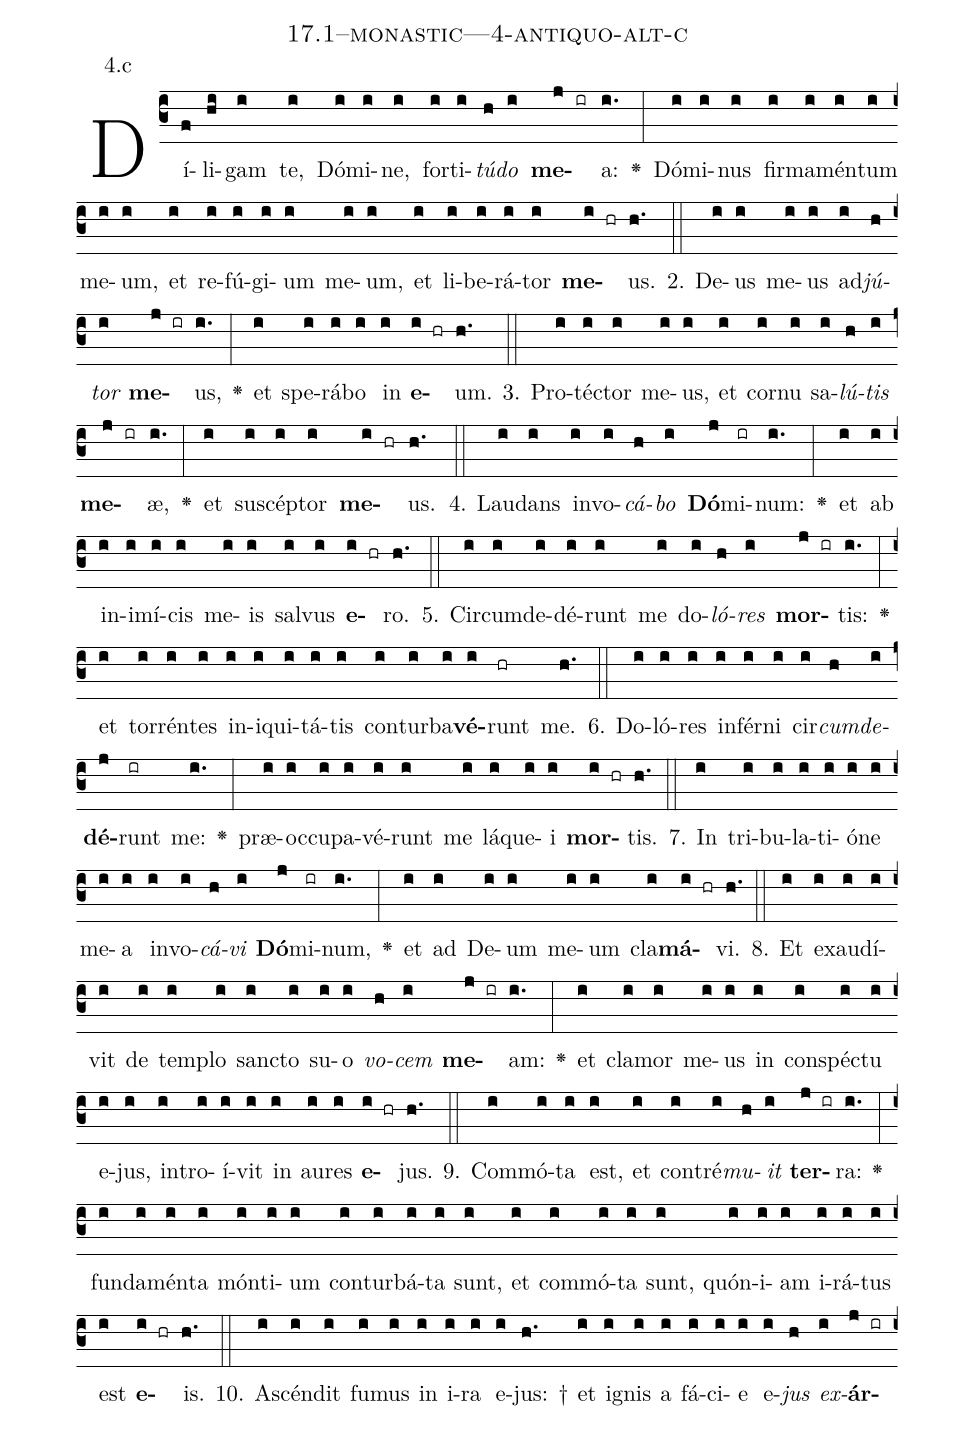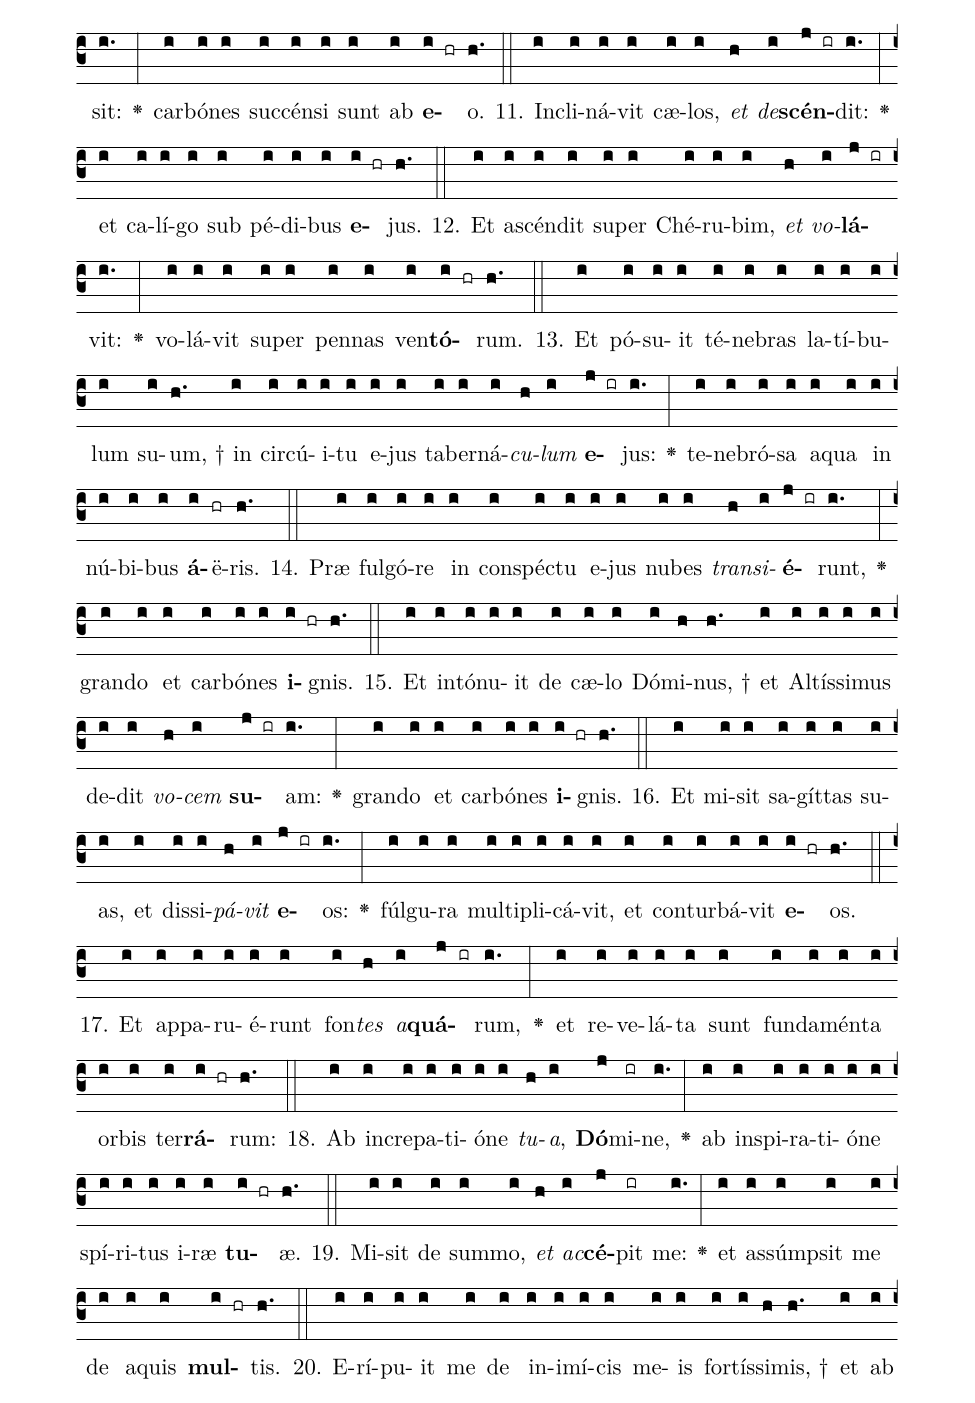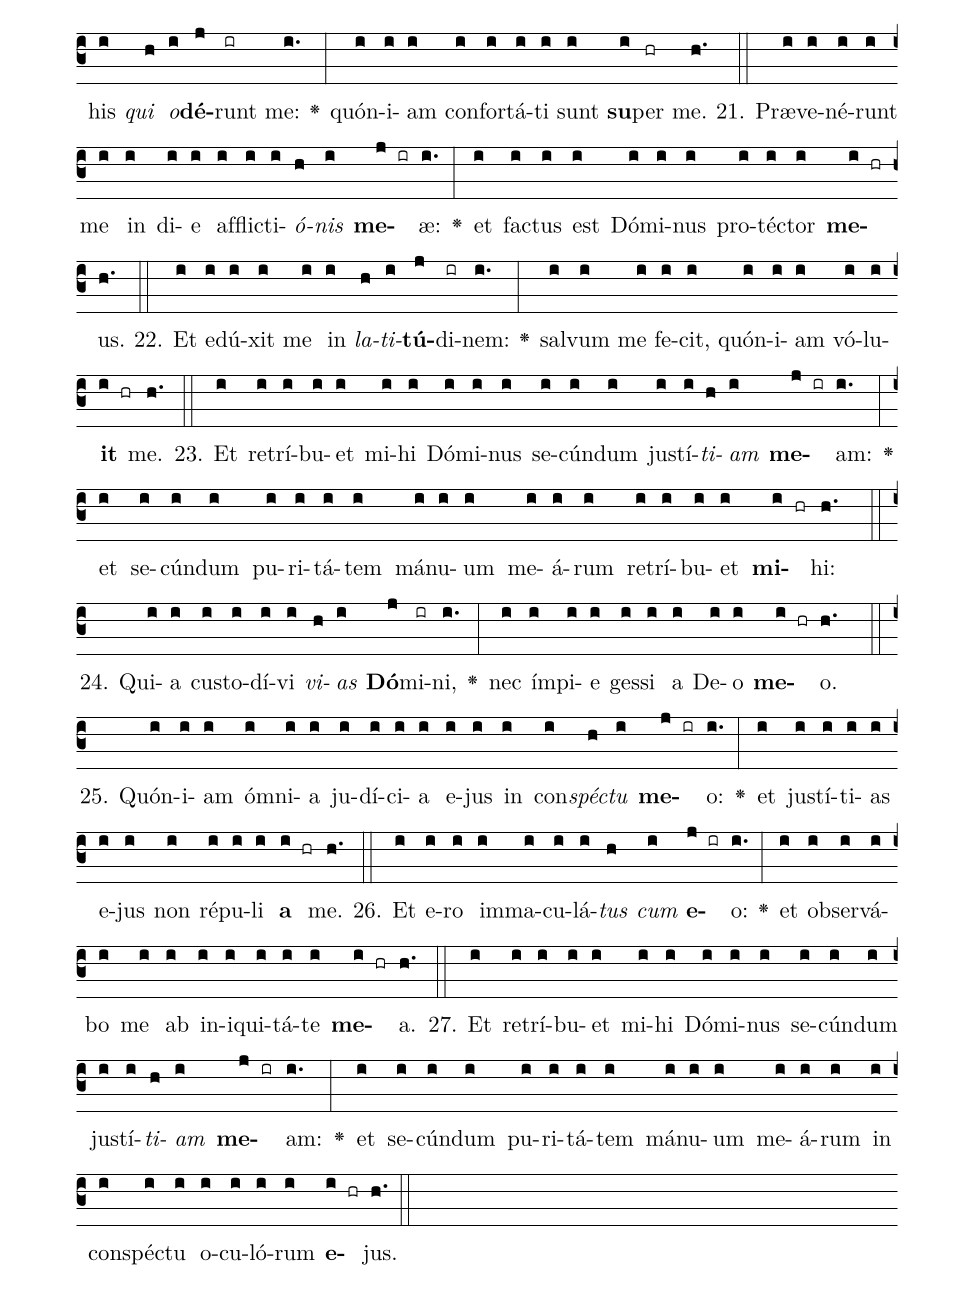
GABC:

name: 17.1--monastic---4-antiquo-alt-c;
annotation: 4.c;
%%
(c3)Dí(f)li(hi)gam(i) te,(i) Dó(i)mi(i)ne,(i) for(i)ti(i)<i>tú</i>(h)<i>do</i>(i) <b>me</b>(j ir)a:(i.) <v>\greheightstar</v>(:) Dó(i)mi(i)nus(i) fir(i)ma(i)mén(i)tum(i) me(i)um,(i) et(i) re(i)fú(i)gi(i)um(i) me(i)um,(i) et(i) li(i)be(i)rá(i)tor(i) <b>me</b>(i hr)us.(h.) (::)
2. De(i)us(i) me(i)us(i) ad(i)<i>jú</i>(h)<i>tor</i>(i) <b>me</b>(j ir)us,(i.) <v>\greheightstar</v>(:) et(i) spe(i)rá(i)bo(i) in(i) <b>e</b>(i hr)um.(h.) (::)
3. Pro(i)téc(i)tor(i) me(i)us,(i) et(i) cor(i)nu(i) sa(i)<i>lú</i>(h)<i>tis</i>(i) <b>me</b>(j ir)æ,(i.) <v>\greheightstar</v>(:) et(i) su(i)scép(i)tor(i) <b>me</b>(i hr)us.(h.) (::)
4. Lau(i)dans(i) in(i)vo(i)<i>cá</i>(h)<i>bo</i>(i) <b>Dó</b>(j)mi(ir)num:(i.) <v>\greheightstar</v>(:) et(i) ab(i) in(i)i(i)mí(i)cis(i) me(i)is(i) sal(i)vus(i) <b>e</b>(i hr)ro.(h.) (::)
5. Cir(i)cum(i)de(i)dé(i)runt(i) me(i) do(i)<i>ló</i>(h)<i>res</i>(i) <b>mor</b>(j ir)tis:(i.) <v>\greheightstar</v>(:) et(i) tor(i)rén(i)tes(i) in(i)i(i)qui(i)tá(i)tis(i) con(i)tur(i)ba(i)<b>vé</b>(i)runt(hr) me.(h.) (::)
6. Do(i)ló(i)res(i) in(i)fér(i)ni(i) cir(i)<i>cum</i>(h)<i>de</i>(i)<b>dé</b>(j)runt(ir) me:(i.) <v>\greheightstar</v>(:) præ(i)oc(i)cu(i)pa(i)vé(i)runt(i) me(i) lá(i)que(i)i(i) <b>mor</b>(i hr)tis.(h.) (::)
7. In(i) tri(i)bu(i)la(i)ti(i)ó(i)ne(i) me(i)a(i) in(i)vo(i)<i>cá</i>(h)<i>vi</i>(i) <b>Dó</b>(j)mi(ir)num,(i.) <v>\greheightstar</v>(:) et(i) ad(i) De(i)um(i) me(i)um(i) cla(i)<b>má</b>(i hr)vi.(h.) (::)
8. Et(i) ex(i)au(i)dí(i)vit(i) de(i) tem(i)plo(i) sanc(i)to(i) su(i)o(i) <i>vo</i>(h)<i>cem</i>(i) <b>me</b>(j ir)am:(i.) <v>\greheightstar</v>(:) et(i) cla(i)mor(i) me(i)us(i) in(i) con(i)spéc(i)tu(i) e(i)jus,(i) in(i)tro(i)í(i)vit(i) in(i) au(i)res(i) <b>e</b>(i hr)jus.(h.) (::)
9. Com(i)mó(i)ta(i) est,(i) et(i) con(i)tré(i)<i>mu</i>(h)<i>it</i>(i) <b>ter</b>(j ir)ra:(i.) <v>\greheightstar</v>(:) fun(i)da(i)mén(i)ta(i) món(i)ti(i)um(i) con(i)tur(i)bá(i)ta(i) sunt,(i) et(i) com(i)mó(i)ta(i) sunt,(i) quón(i)i(i)am(i) i(i)rá(i)tus(i) est(i) <b>e</b>(i hr)is.(h.) (::)
10. A(i)scén(i)dit(i) fu(i)mus(i) in(i) i(i)ra(i) e(i)jus: †(h.) et(i) i(i)gnis(i) a(i) fá(i)ci(i)e(i) e(i)<i>jus</i>(h) <i>ex</i>(i)<b>ár</b>(j ir)sit:(i.) <v>\greheightstar</v>(:) car(i)bó(i)nes(i) suc(i)cén(i)si(i) sunt(i) ab(i) <b>e</b>(i hr)o.(h.) (::)
11. In(i)cli(i)ná(i)vit(i) cæ(i)los,(i) <i>et</i>(h) <i>de</i>(i)<b>scén</b>(j ir)dit:(i.) <v>\greheightstar</v>(:) et(i) ca(i)lí(i)go(i) sub(i) pé(i)di(i)bus(i) <b>e</b>(i hr)jus.(h.) (::)
12. Et(i) a(i)scén(i)dit(i) su(i)per(i) Ché(i)ru(i)bim,(i) <i>et</i>(h) <i>vo</i>(i)<b>lá</b>(j ir)vit:(i.) <v>\greheightstar</v>(:) vo(i)lá(i)vit(i) su(i)per(i) pen(i)nas(i) ven(i)<b>tó</b>(i hr)rum.(h.) (::)
13. Et(i) pó(i)su(i)it(i) té(i)ne(i)bras(i) la(i)tí(i)bu(i)lum(i) su(i)um, †(h.) in(i) cir(i)cú(i)i(i)tu(i) e(i)jus(i) ta(i)ber(i)ná(i)<i>cu</i>(h)<i>lum</i>(i) <b>e</b>(j ir)jus:(i.) <v>\greheightstar</v>(:) te(i)ne(i)bró(i)sa(i) a(i)qua(i) in(i) nú(i)bi(i)bus(i) <b>á</b>(i)ë(hr)ris.(h.) (::)
14. Præ(i) ful(i)gó(i)re(i) in(i) con(i)spéc(i)tu(i) e(i)jus(i) nu(i)bes(i) <i>trans</i>(h)<i>i</i>(i)<b>é</b>(j ir)runt,(i.) <v>\greheightstar</v>(:) gran(i)do(i) et(i) car(i)bó(i)nes(i) <b>i</b>(i hr)gnis.(h.) (::)
15. Et(i) in(i)tó(i)nu(i)it(i) de(i) cæ(i)lo(i) Dó(i)mi(h)nus, †(h.) et(i) Al(i)tís(i)si(i)mus(i) de(i)dit(i) <i>vo</i>(h)<i>cem</i>(i) <b>su</b>(j ir)am:(i.) <v>\greheightstar</v>(:) gran(i)do(i) et(i) car(i)bó(i)nes(i) <b>i</b>(i hr)gnis.(h.) (::)
16. Et(i) mi(i)sit(i) sa(i)gít(i)tas(i) su(i)as,(i) et(i) dis(i)si(i)<i>pá</i>(h)<i>vit</i>(i) <b>e</b>(j ir)os:(i.) <v>\greheightstar</v>(:) fúl(i)gu(i)ra(i) mul(i)ti(i)pli(i)cá(i)vit,(i) et(i) con(i)tur(i)bá(i)vit(i) <b>e</b>(i hr)os.(h.) (::)
17. Et(i) ap(i)pa(i)ru(i)é(i)runt(i) fon(i)<i>tes</i>(h) <i>a</i>(i)<b>quá</b>(j ir)rum,(i.) <v>\greheightstar</v>(:) et(i) re(i)ve(i)lá(i)ta(i) sunt(i) fun(i)da(i)mén(i)ta(i) or(i)bis(i) ter(i)<b>rá</b>(i hr)rum:(h.) (::)
18. Ab(i) in(i)cre(i)pa(i)ti(i)ó(i)ne(i) <i>tu</i>(h)<i>a</i>,(i) <b>Dó</b>(j)mi(ir)ne,(i.) <v>\greheightstar</v>(:) ab(i) in(i)spi(i)ra(i)ti(i)ó(i)ne(i) spí(i)ri(i)tus(i) i(i)ræ(i) <b>tu</b>(i hr)æ.(h.) (::)
19. Mi(i)sit(i) de(i) sum(i)mo,(i) <i>et</i>(h) <i>ac</i>(i)<b>cé</b>(j)pit(ir) me:(i.) <v>\greheightstar</v>(:) et(i) as(i)súmp(i)sit(i) me(i) de(i) a(i)quis(i) <b>mul</b>(i hr)tis.(h.) (::)
20. E(i)rí(i)pu(i)it(i) me(i) de(i) in(i)i(i)mí(i)cis(i) me(i)is(i) for(i)tís(i)si(h)mis, †(h.) et(i) ab(i) his(i) <i>qui</i>(h) <i>o</i>(i)<b>dé</b>(j)runt(ir) me:(i.) <v>\greheightstar</v>(:) quón(i)i(i)am(i) con(i)for(i)tá(i)ti(i) sunt(i) <b>su</b>(i)per(hr) me.(h.) (::)
21. Præ(i)ve(i)né(i)runt(i) me(i) in(i) di(i)e(i) af(i)flic(i)ti(i)<i>ó</i>(h)<i>nis</i>(i) <b>me</b>(j ir)æ:(i.) <v>\greheightstar</v>(:) et(i) fac(i)tus(i) est(i) Dó(i)mi(i)nus(i) pro(i)téc(i)tor(i) <b>me</b>(i hr)us.(h.) (::)
22. Et(i) e(i)dú(i)xit(i) me(i) in(i) <i>la</i>(h)<i>ti</i>(i)<b>tú</b>(j)di(ir)nem:(i.) <v>\greheightstar</v>(:) sal(i)vum(i) me(i) fe(i)cit,(i) quón(i)i(i)am(i) vó(i)lu(i)<b>it</b>(i hr) me.(h.) (::)
23. Et(i) re(i)trí(i)bu(i)et(i) mi(i)hi(i) Dó(i)mi(i)nus(i) se(i)cún(i)dum(i) jus(i)tí(i)<i>ti</i>(h)<i>am</i>(i) <b>me</b>(j ir)am:(i.) <v>\greheightstar</v>(:) et(i) se(i)cún(i)dum(i) pu(i)ri(i)tá(i)tem(i) má(i)nu(i)um(i) me(i)á(i)rum(i) re(i)trí(i)bu(i)et(i) <b>mi</b>(i hr)hi:(h.) (::)
24. Qui(i)a(i) cus(i)to(i)dí(i)vi(i) <i>vi</i>(h)<i>as</i>(i) <b>Dó</b>(j)mi(ir)ni,(i.) <v>\greheightstar</v>(:) nec(i) ím(i)pi(i)e(i) ges(i)si(i) a(i) De(i)o(i) <b>me</b>(i hr)o.(h.) (::)
25. Quón(i)i(i)am(i) óm(i)ni(i)a(i) ju(i)dí(i)ci(i)a(i) e(i)jus(i) in(i) con(i)<i>spéc</i>(h)<i>tu</i>(i) <b>me</b>(j ir)o:(i.) <v>\greheightstar</v>(:) et(i) jus(i)tí(i)ti(i)as(i) e(i)jus(i) non(i) ré(i)pu(i)li(i) <b>a</b>(i hr) me.(h.) (::)
26. Et(i) e(i)ro(i) im(i)ma(i)cu(i)lá(i)<i>tus</i>(h) <i>cum</i>(i) <b>e</b>(j ir)o:(i.) <v>\greheightstar</v>(:) et(i) ob(i)ser(i)vá(i)bo(i) me(i) ab(i) in(i)i(i)qui(i)tá(i)te(i) <b>me</b>(i hr)a.(h.) (::)
27. Et(i) re(i)trí(i)bu(i)et(i) mi(i)hi(i) Dó(i)mi(i)nus(i) se(i)cún(i)dum(i) jus(i)tí(i)<i>ti</i>(h)<i>am</i>(i) <b>me</b>(j ir)am:(i.) <v>\greheightstar</v>(:) et(i) se(i)cún(i)dum(i) pu(i)ri(i)tá(i)tem(i) má(i)nu(i)um(i) me(i)á(i)rum(i) in(i) con(i)spéc(i)tu(i) o(i)cu(i)ló(i)rum(i) <b>e</b>(i hr)jus.(h.) (::)
